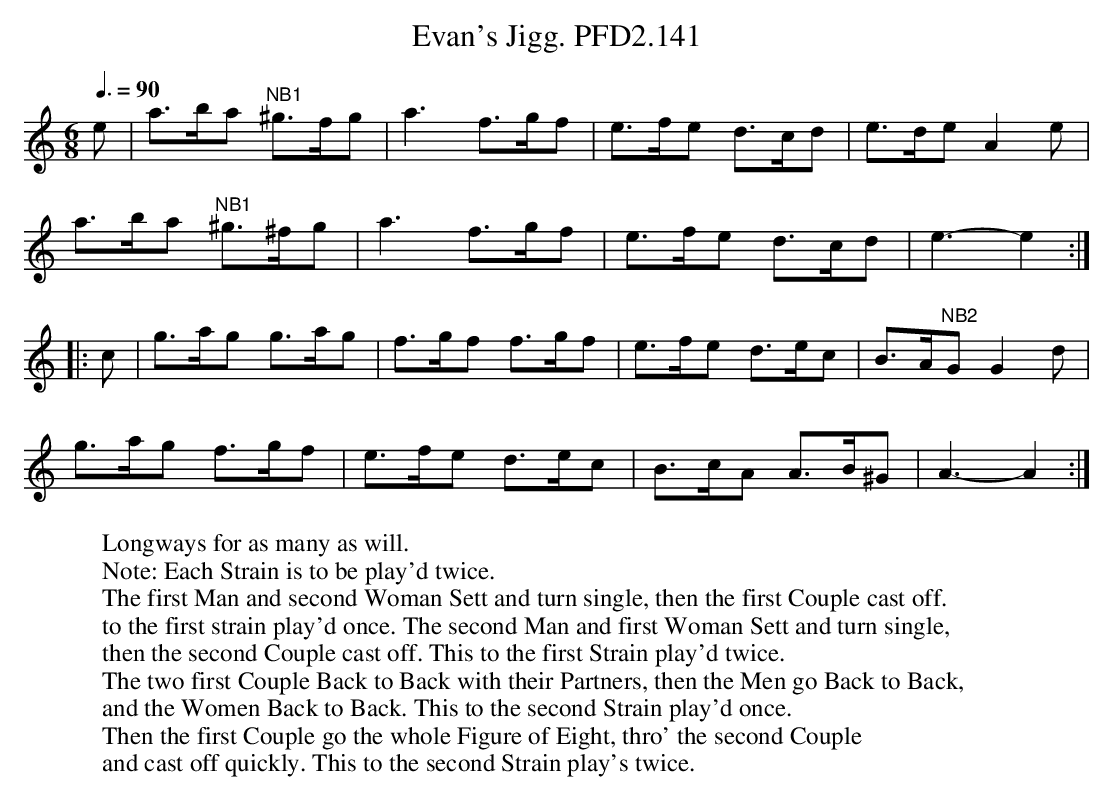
X:1
T:Evan's Jigg. PFD2.141
M:6/8
L:1/8
W:Longways for as many as will.
W:Note: Each Strain is to be play'd twice.
W:The first Man and second Woman Sett and turn single, then the first Couple cast off.
W:to the first strain play'd once. The second Man and first Woman Sett and turn single,
W:then the second Couple cast off. This to the first Strain play'd twice.
W:The two first Couple Back to Back with their Partners, then the Men go Back to Back,
W:and the Women Back to Back. This to the second Strain play'd once.
W:Then the first Couple go the whole Figure of Eight, thro' the second Couple
W:and cast off quickly. This to the second Strain play's twice.
Q:3/8=90
K:Am
e | a>ba "^NB1"^g>fg | a3 f>gf | e>fe d>cd | e>de A2e |
a>ba "^NB1"^g>^fg | a3 f>gf | e>fe d>cd | e3- e2 :|
|: c | g>ag g>ag | f>gf f>gf | e>fe d>ec | B>A"^NB2"G G2 d |
g>ag f>gf | e>fe d>ec | B>cA A>B^G | A3- A2 :|
